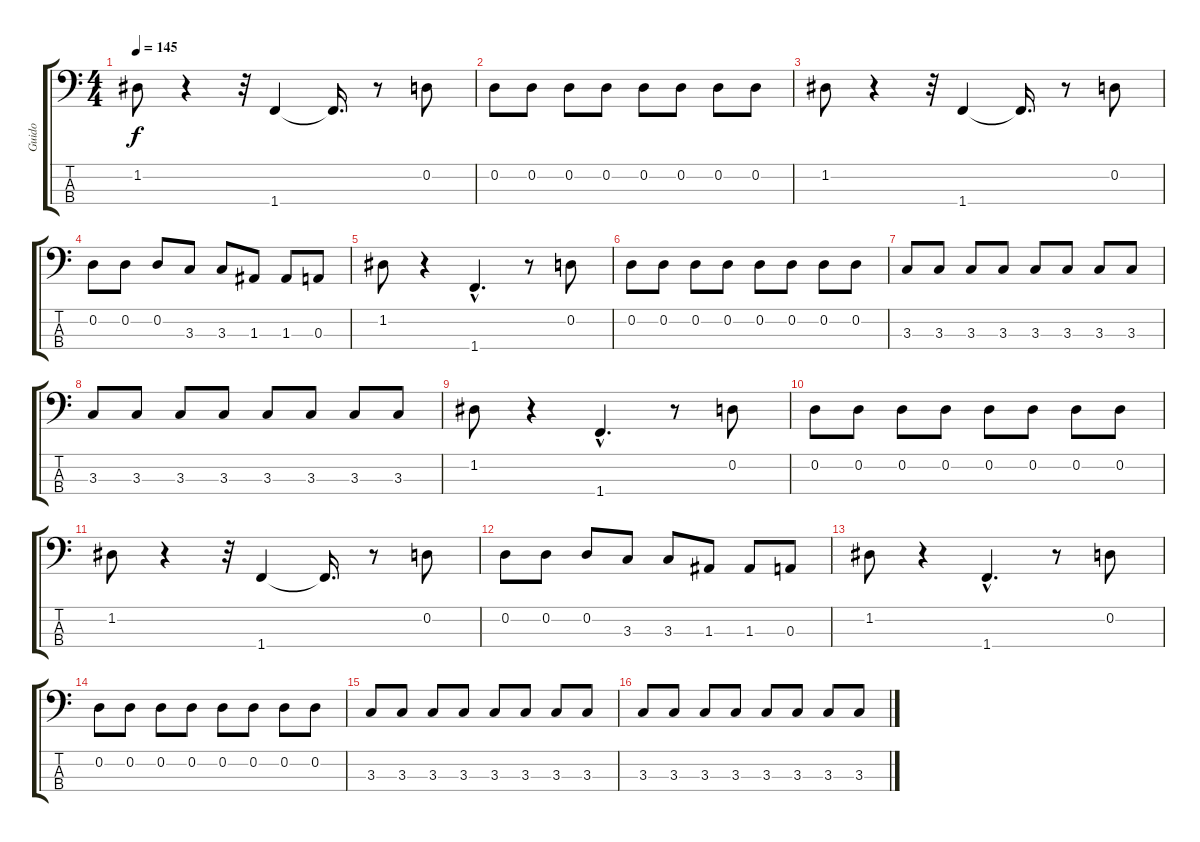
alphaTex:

\track ("Guido" "Guido") {instrument electricbassfinger}
\staff {score tabs}
\tuning (G2 D2 A1 E1) {hide}
\ts (4 4)
\tempo 145
\clef f4
\ks c
1.2.8{dy f} r.4 r.32 1.4.4 1.4{t}.16{d} r.8 0.2.8 |
0.2.8 0.2.8 0.2.8 0.2.8 0.2.8 0.2.8 0.2.8 0.2.8 |
1.2.8 r.4 r.32 1.4.4 1.4{t}.16{d} r.8 0.2.8 |
0.2.8 0.2.8 0.2.8 3.3.8 3.3.8 1.3.8 1.3.8 0.3.8 |
1.2.8 r.4 1.4{hac}.4{d} r.8 0.2.8 |
0.2.8 0.2.8 0.2.8 0.2.8 0.2.8 0.2.8 0.2.8 0.2.8 |
3.3.8 3.3.8 3.3.8 3.3.8 3.3.8 3.3.8 3.3.8 3.3.8 |
3.3.8 3.3.8 3.3.8 3.3.8 3.3.8 3.3.8 3.3.8 3.3.8 |
1.2.8 r.4 1.4{hac}.4{d} r.8 0.2.8 |
0.2.8 0.2.8 0.2.8 0.2.8 0.2.8 0.2.8 0.2.8 0.2.8 |
1.2.8 r.4 r.32 1.4.4 1.4{t}.16{d} r.8 0.2.8 |
0.2.8 0.2.8 0.2.8 3.3.8 3.3.8 1.3.8 1.3.8 0.3.8 |
1.2.8 r.4 1.4{hac}.4{d} r.8 0.2.8 |
0.2.8 0.2.8 0.2.8 0.2.8 0.2.8 0.2.8 0.2.8 0.2.8 |
3.3.8 3.3.8 3.3.8 3.3.8 3.3.8 3.3.8 3.3.8 3.3.8 |
3.3.8 3.3.8 3.3.8 3.3.8 3.3.8 3.3.8 3.3.8 3.3.8
